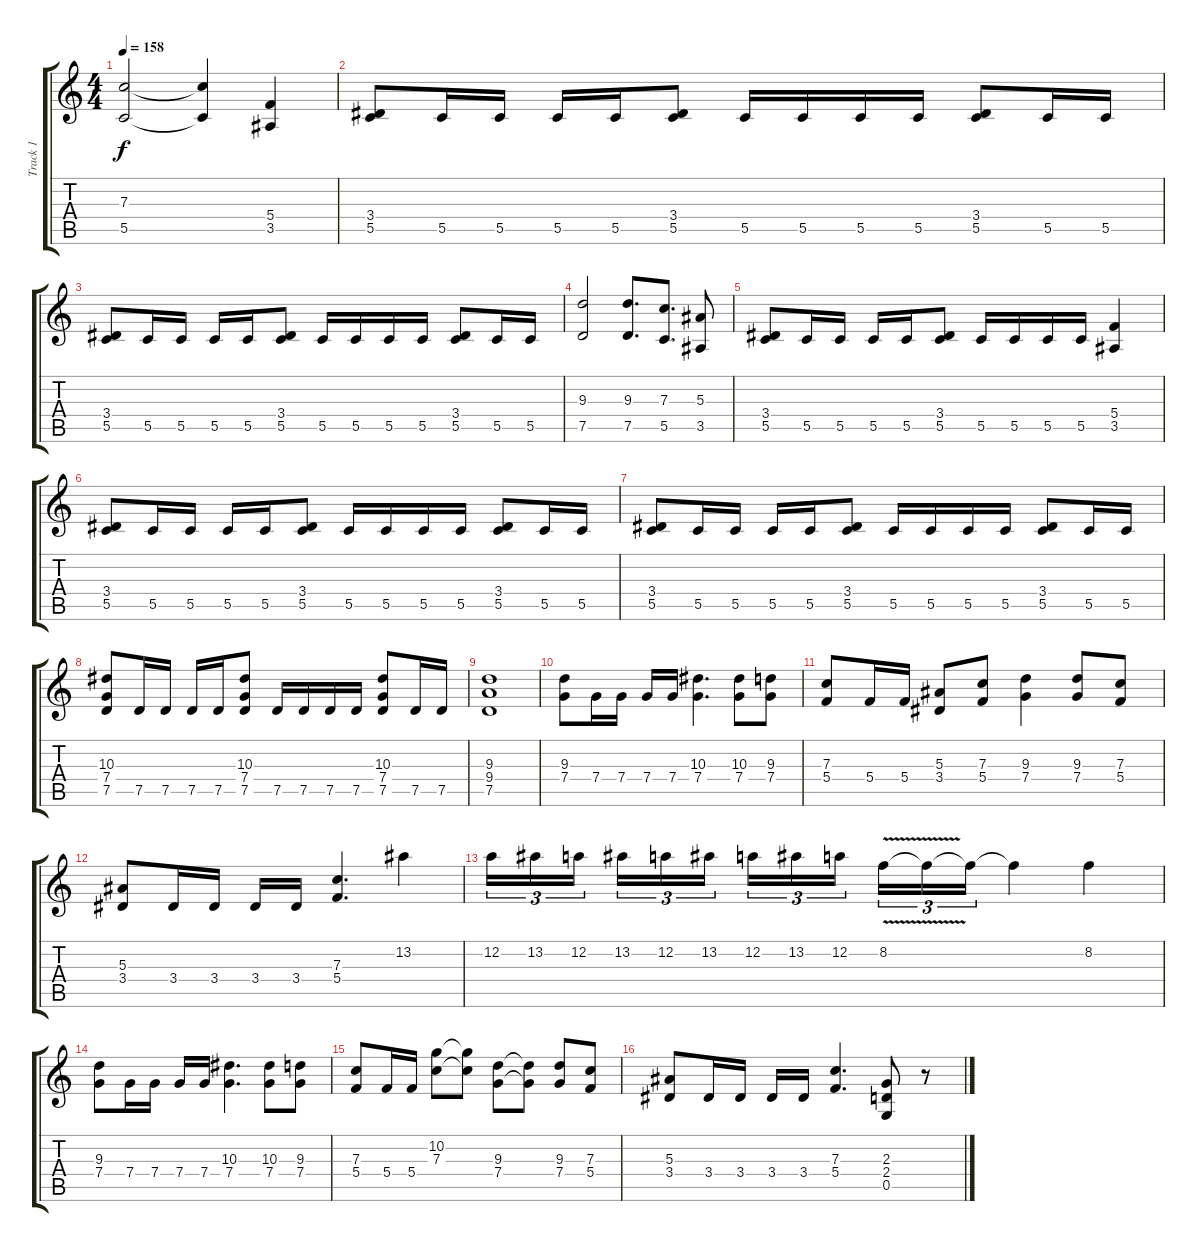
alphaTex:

\track ("Track 1" "Track 1") {instrument distortionguitar}
\staff {score tabs}
\tuning (D4 A3 F3 C3 G2 D2) {hide}
\ts (4 4)
\tempo 158
\clef g2
\ks c
(7.3 5.5).2{dy f} (7.3{t} 5.5{t}).4 (5.4 3.5).4 |
(3.4 5.5).8 5.5.16 5.5.16 5.5.16 5.5.16 (3.4 5.5).8 5.5.16 5.5.16 5.5.16 5.5.16 (3.4 5.5).8 5.5.16 5.5.16 |
(3.4 5.5).8 5.5.16 5.5.16 5.5.16 5.5.16 (3.4 5.5).8 5.5.16 5.5.16 5.5.16 5.5.16 (3.4 5.5).8 5.5.16 5.5.16 |
(9.3 7.5).2 (9.3 7.5).8{d} (7.3 5.5).8{d} (5.3 3.5).8 |
(3.4 5.5).8 5.5.16 5.5.16 5.5.16 5.5.16 (3.4 5.5).8 5.5.16 5.5.16 5.5.16 5.5.16 (5.4 3.5).4 |
(3.4 5.5).8 5.5.16 5.5.16 5.5.16 5.5.16 (3.4 5.5).8 5.5.16 5.5.16 5.5.16 5.5.16 (3.4 5.5).8 5.5.16 5.5.16 |
(3.4 5.5).8 5.5.16 5.5.16 5.5.16 5.5.16 (3.4 5.5).8 5.5.16 5.5.16 5.5.16 5.5.16 (3.4 5.5).8 5.5.16 5.5.16 |
(10.3 7.4 7.5).8 7.5.16 7.5.16 7.5.16 7.5.16 (10.3 7.4 7.5).8 7.5.16 7.5.16 7.5.16 7.5.16 (10.3 7.4 7.5).8 7.5.16 7.5.16 |
(9.3 9.4 7.5).1 |
(9.3 7.4).8 7.4.16 7.4.16 7.4.16 7.4.16 (10.3 7.4).4{d} (10.3 7.4).8 (9.3 7.4).8 |
(7.3 5.4).8 5.4.16 5.4.16 (5.3 3.4).8 (7.3 5.4).8 (9.3 7.4).4 (9.3 7.4).8 (7.3 5.4).8 |
(5.3 3.4).8 3.4.16 3.4.16 3.4.16 3.4.16 (7.3 5.4).4{d} 13.2.4 |
12.2.16{tu (3 2)} 13.2.16{tu (3 2)} 12.2.16{tu (3 2) beam splitsecondary} 13.2.16{tu (3 2)} 12.2.16{tu (3 2)} 13.2.16{tu (3 2)} 12.2.16{tu (3 2)} 13.2.16{tu (3 2)} 12.2.16{tu (3 2) beam splitsecondary} 8.2{v}.16{tu (3 2)} 8.2{t}.16{tu (3 2)} 8.2{t}.16{tu (3 2)} 8.2{t}.4 8.2.4 |
(9.3 7.4).8 7.4.16 7.4.16 7.4.16 7.4.16 (10.3 7.4).4{d} (10.3 7.4).8 (9.3 7.4).8 |
(7.3 5.4).8 5.4.16 5.4.16 (10.2 7.3).8 (10.2{t} 7.3{t}).8 (9.3 7.4).8 (9.3{t} 7.4{t}).8 (9.3 7.4).8 (7.3 5.4).8 |
(5.3 3.4).8 3.4.16 3.4.16 3.4.16 3.4.16 (7.3 5.4).4{d} (2.3 2.4 0.5).8 r.8
